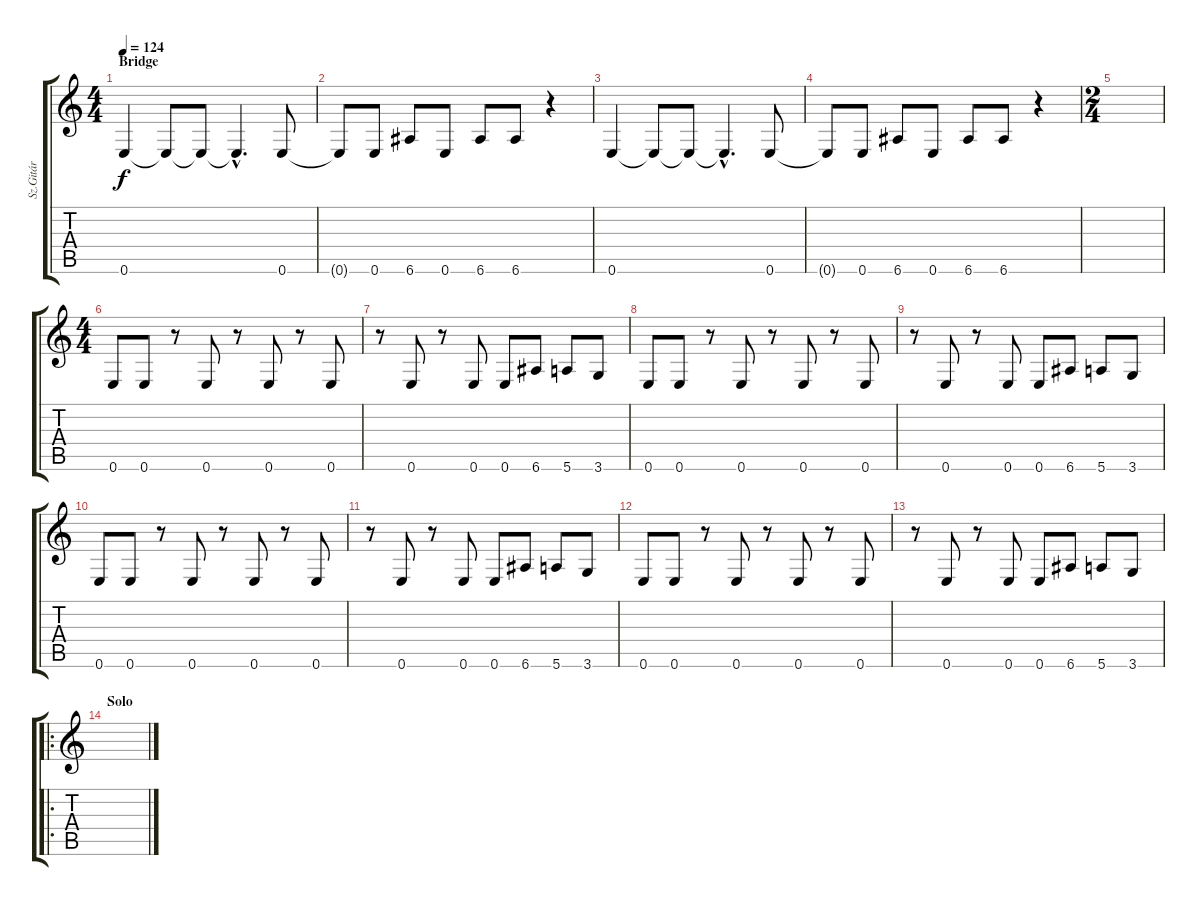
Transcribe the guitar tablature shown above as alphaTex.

\track ("Sz.Gitár" "Sz.Gitár") {instrument distortionguitar}
\staff {score tabs}
\tuning (E4 B3 G3 D3 A2 E2) {hide}
\ts (4 4)
\section ("" "Bridge")
\tempo 124
\clef g2
\ks c
0.6.4{dy f} 0.6{t}.8 0.6{t}.8 0.6{hac t}.4{d} 0.6.8 |
0.6{t}.8 0.6.8 6.6.8 0.6.8 6.6.8 6.6.8 r.4 |
0.6.4 0.6{t}.8 0.6{t}.8 0.6{hac t}.4{d} 0.6.8 |
0.6{t}.8 0.6.8 6.6.8 0.6.8 6.6.8 6.6.8 r.4 |
\ts (2 4)
|
\ts (4 4)
0.6.8 0.6.8 r.8 0.6.8 r.8 0.6.8 r.8 0.6.8 |
r.8 0.6.8 r.8 0.6.8 0.6.8 6.6.8 5.6.8 3.6.8 |
0.6.8 0.6.8 r.8 0.6.8 r.8 0.6.8 r.8 0.6.8 |
r.8 0.6.8 r.8 0.6.8 0.6.8 6.6.8 5.6.8 3.6.8 |
0.6.8 0.6.8 r.8 0.6.8 r.8 0.6.8 r.8 0.6.8 |
r.8 0.6.8 r.8 0.6.8 0.6.8 6.6.8 5.6.8 3.6.8 |
0.6.8 0.6.8 r.8 0.6.8 r.8 0.6.8 r.8 0.6.8 |
r.8 0.6.8 r.8 0.6.8 0.6.8 6.6.8 5.6.8 3.6.8 |
\ro
\section ("" "Solo")
